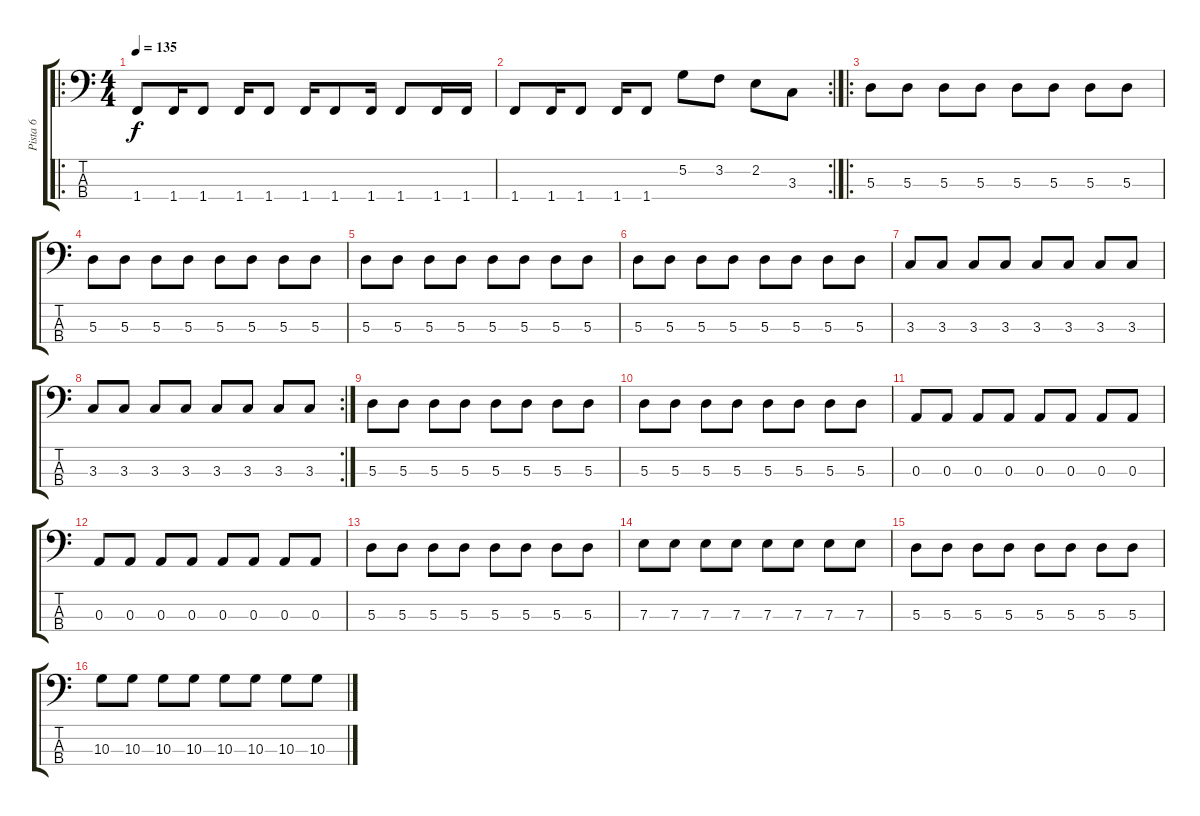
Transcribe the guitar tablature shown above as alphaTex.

\track ("Pista 6" "Pista 6") {instrument synthbass1}
\staff {score tabs}
\tuning (G2 D2 A1 E1) {hide}
\ro
\ts (4 4)
\tempo 135
\clef f4
\ks c
1.4.8{dy f} 1.4.16 1.4.8 1.4.16 1.4.8 1.4.16 1.4.8 1.4.16 1.4.8 1.4.16 1.4.16 |
\rc 2
1.4.8 1.4.16 1.4.8 1.4.16 1.4.8 5.2.8 3.2.8 2.2.8 3.3.8 |
\ro
5.3.8 5.3.8 5.3.8 5.3.8 5.3.8 5.3.8 5.3.8 5.3.8 |
5.3.8 5.3.8 5.3.8 5.3.8 5.3.8 5.3.8 5.3.8 5.3.8 |
5.3.8 5.3.8 5.3.8 5.3.8 5.3.8 5.3.8 5.3.8 5.3.8 |
5.3.8 5.3.8 5.3.8 5.3.8 5.3.8 5.3.8 5.3.8 5.3.8 |
3.3.8 3.3.8 3.3.8 3.3.8 3.3.8 3.3.8 3.3.8 3.3.8 |
\rc 2
3.3.8 3.3.8 3.3.8 3.3.8 3.3.8 3.3.8 3.3.8 3.3.8 |
5.3.8 5.3.8 5.3.8 5.3.8 5.3.8 5.3.8 5.3.8 5.3.8 |
5.3.8 5.3.8 5.3.8 5.3.8 5.3.8 5.3.8 5.3.8 5.3.8 |
0.3.8 0.3.8 0.3.8 0.3.8 0.3.8 0.3.8 0.3.8 0.3.8 |
0.3.8 0.3.8 0.3.8 0.3.8 0.3.8 0.3.8 0.3.8 0.3.8 |
5.3.8 5.3.8 5.3.8 5.3.8 5.3.8 5.3.8 5.3.8 5.3.8 |
7.3.8 7.3.8 7.3.8 7.3.8 7.3.8 7.3.8 7.3.8 7.3.8 |
5.3.8 5.3.8 5.3.8 5.3.8 5.3.8 5.3.8 5.3.8 5.3.8 |
10.3.8 10.3.8 10.3.8 10.3.8 10.3.8 10.3.8 10.3.8 10.3.8
